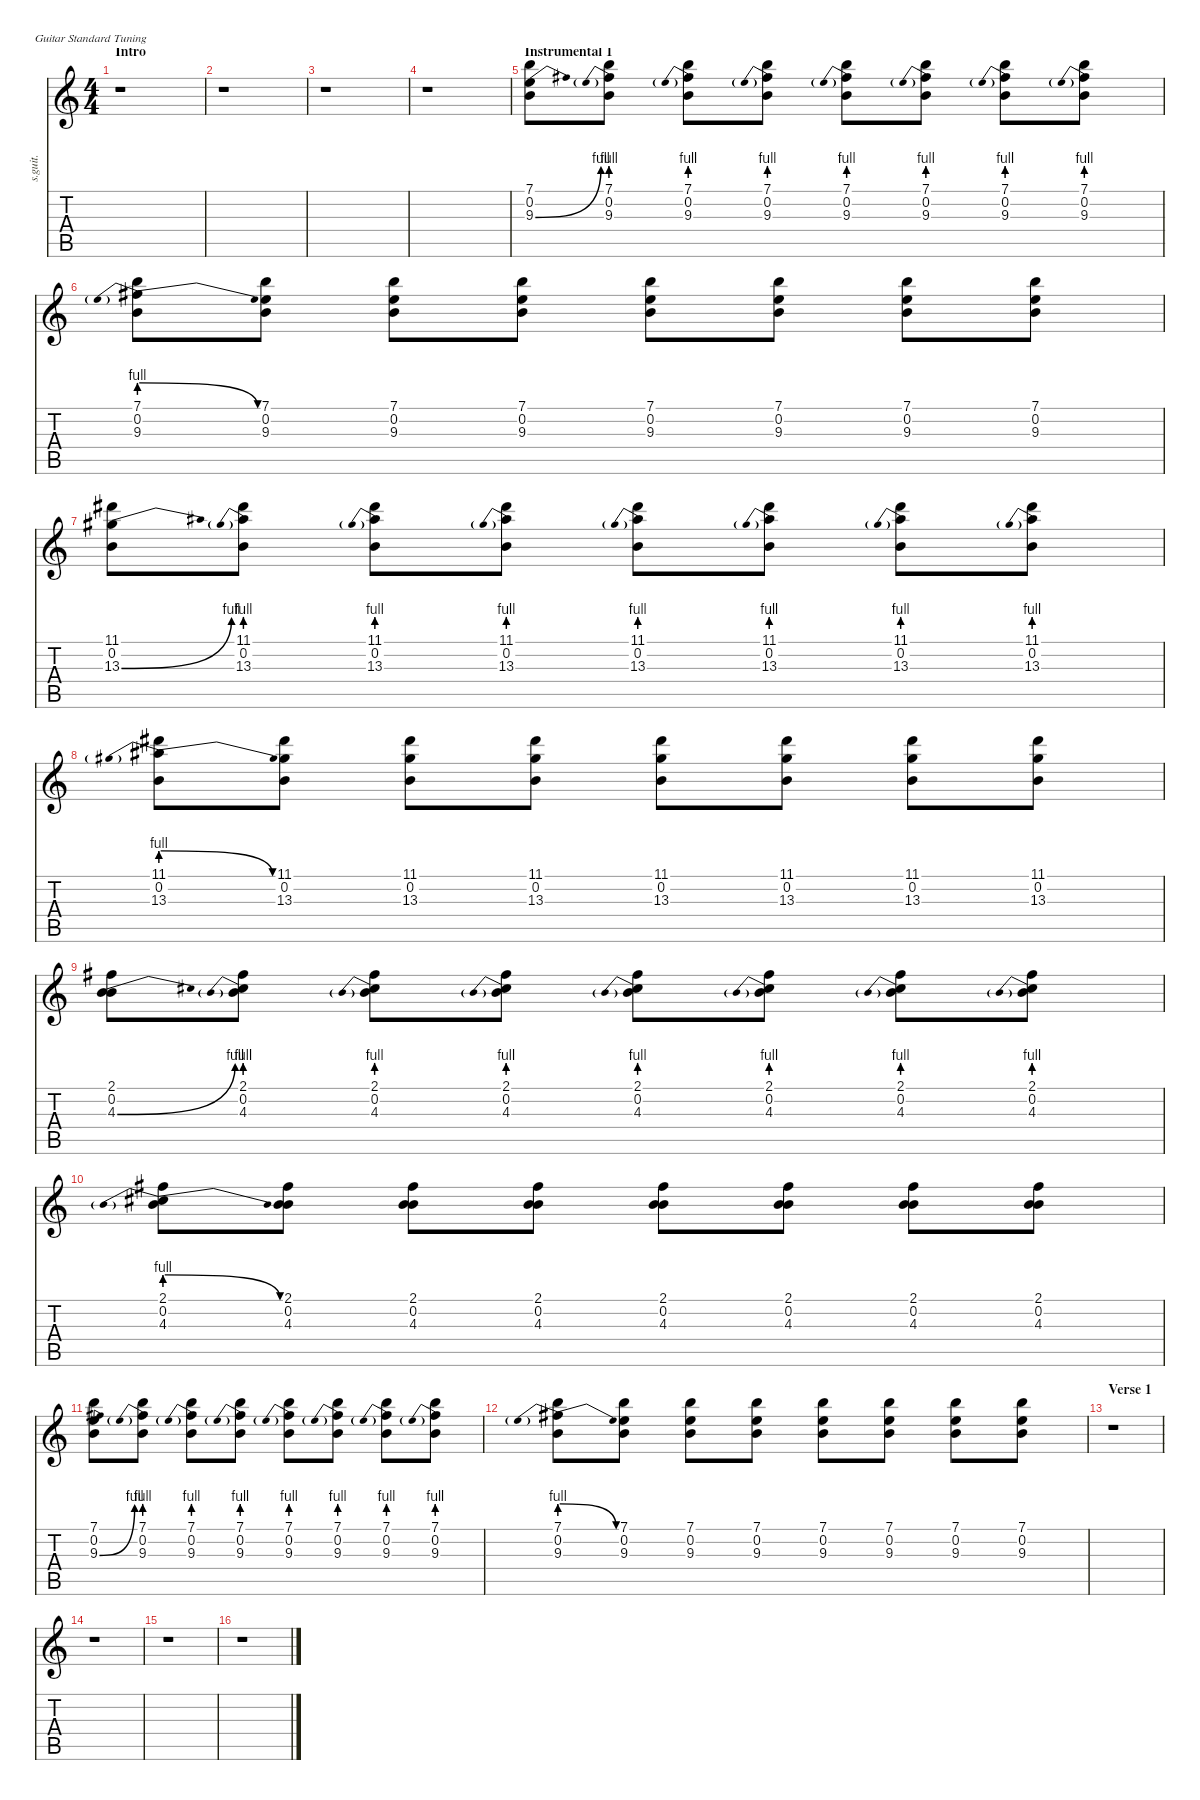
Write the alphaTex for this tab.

\defaultSystemsLayout 4
\hideDynamics
\bracketExtendMode nobrackets
\track ("Jonny Buckland - Overdub" "s.guit.") {instrument overdrivenguitar}
\staff {score tabs}
\tuning (E4 B3 G3 D3 A2 E2)
\ts (4 4)
\beaming (8 2 2 2 2)
\section ("" "Intro")
\tempo (87 hide)
\clef g2
\ks c
r.1{dy f instrument overdrivenguitar} |
r.1 |
r.1 |
r.1 |
\section ("" "Instrumental 1")
(7.1 0.2 9.3{be (bend 0 0 60 4)}).8{lyrics (0 "") lyrics (1 "") lyrics (2 "") lyrics (3 "") lyrics (4 "")} (7.1 0.2 9.3{be (prebend 0 4 60 4)}).8{lyrics (0 "") lyrics (1 "") lyrics (2 "") lyrics (3 "") lyrics (4 "")} (7.1 0.2 9.3{be (prebend 0 4 60 4)}).8{lyrics (0 "") lyrics (1 "") lyrics (2 "") lyrics (3 "") lyrics (4 "")} (7.1 0.2 9.3{be (prebend 0 4 60 4)}).8{lyrics (0 "") lyrics (1 "") lyrics (2 "") lyrics (3 "") lyrics (4 "")} (7.1 0.2 9.3{be (prebend 0 4 60 4)}).8{lyrics (0 "") lyrics (1 "") lyrics (2 "") lyrics (3 "") lyrics (4 "")} (7.1 0.2 9.3{be (prebend 0 4 60 4)}).8{lyrics (0 "") lyrics (1 "") lyrics (2 "") lyrics (3 "") lyrics (4 "")} (7.1 0.2 9.3{be (prebend 0 4 60 4)}).8{lyrics (0 "") lyrics (1 "") lyrics (2 "") lyrics (3 "") lyrics (4 "")} (7.1 0.2 9.3{be (prebend 0 4 60 4)}).8{lyrics (0 "") lyrics (1 "") lyrics (2 "") lyrics (3 "") lyrics (4 "")} |
(7.1 0.2 9.3{be (prebendrelease 0 4 30 0)}).8{lyrics (0 "") lyrics (1 "") lyrics (2 "") lyrics (3 "") lyrics (4 "")} (7.1 0.2 9.3).8{lyrics (0 "") lyrics (1 "") lyrics (2 "") lyrics (3 "") lyrics (4 "")} (7.1 0.2 9.3).8{lyrics (0 "") lyrics (1 "") lyrics (2 "") lyrics (3 "") lyrics (4 "")} (7.1 0.2 9.3).8{lyrics (0 "") lyrics (1 "") lyrics (2 "") lyrics (3 "") lyrics (4 "")} (7.1 0.2 9.3).8{lyrics (0 "") lyrics (1 "") lyrics (2 "") lyrics (3 "") lyrics (4 "")} (7.1 0.2 9.3).8{lyrics (0 "") lyrics (1 "") lyrics (2 "") lyrics (3 "") lyrics (4 "")} (7.1 0.2 9.3).8{lyrics (0 "") lyrics (1 "") lyrics (2 "") lyrics (3 "") lyrics (4 "")} (7.1 0.2 9.3).8{lyrics (0 "") lyrics (1 "") lyrics (2 "") lyrics (3 "") lyrics (4 "")} |
(11.1{acc #} 0.2 13.3{be (bend 0 0 60 4) acc #}).8{lyrics (0 "") lyrics (1 "") lyrics (2 "") lyrics (3 "") lyrics (4 "")} (11.1{acc #} 0.2 13.3{be (prebend 0 4 60 4)}).8{lyrics (0 "") lyrics (1 "") lyrics (2 "") lyrics (3 "") lyrics (4 "")} (11.1{acc #} 0.2 13.3{be (prebend 0 4 60 4)}).8{lyrics (0 "") lyrics (1 "") lyrics (2 "") lyrics (3 "") lyrics (4 "")} (11.1{acc #} 0.2 13.3{be (prebend 0 4 60 4)}).8{lyrics (0 "") lyrics (1 "") lyrics (2 "") lyrics (3 "") lyrics (4 "")} (11.1{acc #} 0.2 13.3{be (prebend 0 4 60 4)}).8{lyrics (0 "") lyrics (1 "") lyrics (2 "") lyrics (3 "") lyrics (4 "")} (11.1{acc #} 0.2 13.3{be (prebend 0 4 60 4)}).8{lyrics (0 "") lyrics (1 "") lyrics (2 "") lyrics (3 "") lyrics (4 "")} (11.1{acc #} 0.2 13.3{be (prebend 0 4 60 4)}).8{lyrics (0 "") lyrics (1 "") lyrics (2 "") lyrics (3 "") lyrics (4 "")} (11.1{acc #} 0.2 13.3{be (prebend 0 4 60 4)}).8{lyrics (0 "") lyrics (1 "") lyrics (2 "") lyrics (3 "") lyrics (4 "")} |
(11.1{acc #} 0.2 13.3{be (prebendrelease 0 4 30 0)}).8{lyrics (0 "") lyrics (1 "") lyrics (2 "") lyrics (3 "") lyrics (4 "")} (11.1{acc #} 0.2 13.3{acc #}).8{lyrics (0 "") lyrics (1 "") lyrics (2 "") lyrics (3 "") lyrics (4 "")} (11.1{acc #} 0.2 13.3{acc #}).8{lyrics (0 "") lyrics (1 "") lyrics (2 "") lyrics (3 "") lyrics (4 "")} (11.1{acc #} 0.2 13.3{acc #}).8{lyrics (0 "") lyrics (1 "") lyrics (2 "") lyrics (3 "") lyrics (4 "")} (11.1{acc #} 0.2 13.3{acc #}).8{lyrics (0 "") lyrics (1 "") lyrics (2 "") lyrics (3 "") lyrics (4 "")} (11.1{acc #} 0.2 13.3{acc #}).8{lyrics (0 "") lyrics (1 "") lyrics (2 "") lyrics (3 "") lyrics (4 "")} (11.1{acc #} 0.2 13.3{acc #}).8{lyrics (0 "") lyrics (1 "") lyrics (2 "") lyrics (3 "") lyrics (4 "")} (11.1{acc #} 0.2 13.3{acc #}).8{lyrics (0 "") lyrics (1 "") lyrics (2 "") lyrics (3 "") lyrics (4 "")} |
(2.1{acc #} 0.2 4.3{be (bend 0 0 60 4)}).8{lyrics (0 "") lyrics (1 "") lyrics (2 "") lyrics (3 "") lyrics (4 "")} (2.1{acc #} 0.2 4.3{be (prebend 0 4 60 4)}).8{lyrics (0 "") lyrics (1 "") lyrics (2 "") lyrics (3 "") lyrics (4 "")} (2.1{acc #} 0.2 4.3{be (prebend 0 4 60 4)}).8{lyrics (0 "") lyrics (1 "") lyrics (2 "") lyrics (3 "") lyrics (4 "")} (2.1{acc #} 0.2 4.3{be (prebend 0 4 60 4)}).8{lyrics (0 "") lyrics (1 "") lyrics (2 "") lyrics (3 "") lyrics (4 "")} (2.1{acc #} 0.2 4.3{be (prebend 0 4 60 4)}).8{lyrics (0 "") lyrics (1 "") lyrics (2 "") lyrics (3 "") lyrics (4 "")} (2.1{acc #} 0.2 4.3{be (prebend 0 4 60 4)}).8{lyrics (0 "") lyrics (1 "") lyrics (2 "") lyrics (3 "") lyrics (4 "")} (2.1{acc #} 0.2 4.3{be (prebend 0 4 60 4)}).8{lyrics (0 "") lyrics (1 "") lyrics (2 "") lyrics (3 "") lyrics (4 "")} (2.1{acc #} 0.2 4.3{be (prebend 0 4 60 4)}).8{lyrics (0 "") lyrics (1 "") lyrics (2 "") lyrics (3 "") lyrics (4 "")} |
(2.1{acc #} 0.2 4.3{be (prebendrelease 0 4 30 0)}).8{lyrics (0 "") lyrics (1 "") lyrics (2 "") lyrics (3 "") lyrics (4 "")} (2.1{acc #} 0.2 4.3).8{lyrics (0 "") lyrics (1 "") lyrics (2 "") lyrics (3 "") lyrics (4 "")} (2.1{acc #} 0.2 4.3).8{lyrics (0 "") lyrics (1 "") lyrics (2 "") lyrics (3 "") lyrics (4 "")} (2.1{acc #} 0.2 4.3).8{lyrics (0 "") lyrics (1 "") lyrics (2 "") lyrics (3 "") lyrics (4 "")} (2.1{acc #} 0.2 4.3).8{lyrics (0 "") lyrics (1 "") lyrics (2 "") lyrics (3 "") lyrics (4 "")} (2.1{acc #} 0.2 4.3).8{lyrics (0 "") lyrics (1 "") lyrics (2 "") lyrics (3 "") lyrics (4 "")} (2.1{acc #} 0.2 4.3).8{lyrics (0 "") lyrics (1 "") lyrics (2 "") lyrics (3 "") lyrics (4 "")} (2.1{acc #} 0.2 4.3).8{lyrics (0 "") lyrics (1 "") lyrics (2 "") lyrics (3 "") lyrics (4 "")} |
(7.1 0.2 9.3{be (bend 0 0 60 4)}).8{lyrics (0 "") lyrics (1 "") lyrics (2 "") lyrics (3 "") lyrics (4 "")} (7.1 0.2 9.3{be (prebend 0 4 60 4)}).8{lyrics (0 "") lyrics (1 "") lyrics (2 "") lyrics (3 "") lyrics (4 "")} (7.1 0.2 9.3{be (prebend 0 4 60 4)}).8{lyrics (0 "") lyrics (1 "") lyrics (2 "") lyrics (3 "") lyrics (4 "")} (7.1 0.2 9.3{be (prebend 0 4 60 4)}).8{lyrics (0 "") lyrics (1 "") lyrics (2 "") lyrics (3 "") lyrics (4 "")} (7.1 0.2 9.3{be (prebend 0 4 60 4)}).8{lyrics (0 "") lyrics (1 "") lyrics (2 "") lyrics (3 "") lyrics (4 "")} (7.1 0.2 9.3{be (prebend 0 4 60 4)}).8{lyrics (0 "") lyrics (1 "") lyrics (2 "") lyrics (3 "") lyrics (4 "")} (7.1 0.2 9.3{be (prebend 0 4 60 4)}).8{lyrics (0 "") lyrics (1 "") lyrics (2 "") lyrics (3 "") lyrics (4 "")} (7.1 0.2 9.3{be (prebend 0 4 60 4)}).8{lyrics (0 "") lyrics (1 "") lyrics (2 "") lyrics (3 "") lyrics (4 "")} |
(7.1 0.2 9.3{be (prebendrelease 0 4 30 0)}).8{lyrics (0 "") lyrics (1 "") lyrics (2 "") lyrics (3 "") lyrics (4 "")} (7.1 0.2 9.3).8{lyrics (0 "") lyrics (1 "") lyrics (2 "") lyrics (3 "") lyrics (4 "")} (7.1 0.2 9.3).8{lyrics (0 "") lyrics (1 "") lyrics (2 "") lyrics (3 "") lyrics (4 "")} (7.1 0.2 9.3).8{lyrics (0 "") lyrics (1 "") lyrics (2 "") lyrics (3 "") lyrics (4 "")} (7.1 0.2 9.3).8{lyrics (0 "") lyrics (1 "") lyrics (2 "") lyrics (3 "") lyrics (4 "")} (7.1 0.2 9.3).8{lyrics (0 "") lyrics (1 "") lyrics (2 "") lyrics (3 "") lyrics (4 "")} (7.1 0.2 9.3).8{lyrics (0 "") lyrics (1 "") lyrics (2 "") lyrics (3 "") lyrics (4 "")} (7.1 0.2 9.3).8{lyrics (0 "") lyrics (1 "") lyrics (2 "") lyrics (3 "") lyrics (4 "")} |
\section ("" "Verse 1")
r.1 |
r.1 |
r.1 |
r.1
